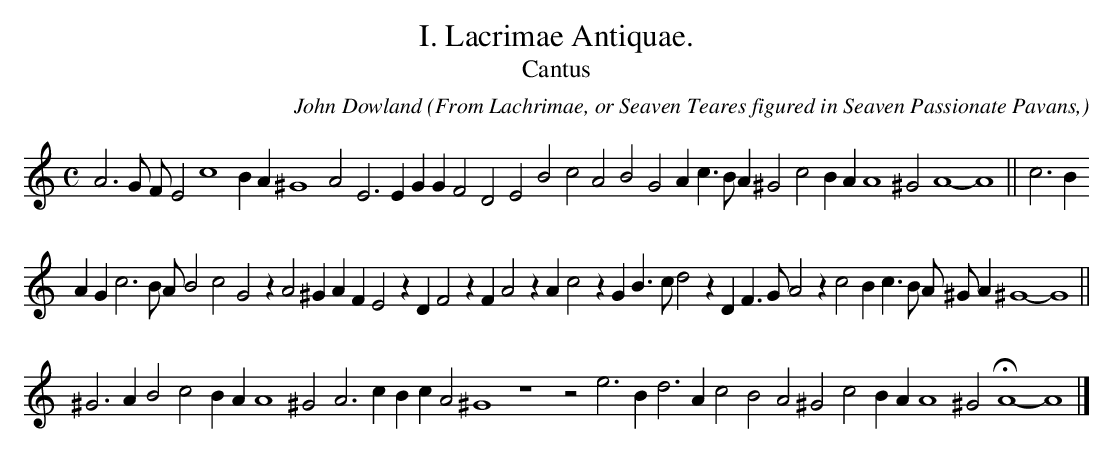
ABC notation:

X:1
T:I. Lacrimae Antiquae.
C: John Dowland
O: From Lachrimae, or Seaven Teares figured in Seaven Passionate Pavans,
T:Cantus
L:1/4
M:C
K:A minor
A3 G/ F/ E2 c4 B A ^G4 A2 E3 E G G F2 D2 E2 B2 c2 A2 B2 G2 A c > B A ^G2 c2 B A A4 ^G2 A4-A4 || c3 B
A G c3 B/ A/ B2 c2 G2 z A2 ^G A F E2 z D F2 z F A2 z A c2 z G B > c d2 z D F > G A2 z c2 B c > B  A/ ^G/ A ^G4-G4 ||
^G3 A B2 c2 B A A4 ^G2 A3 c B c A2 ^G4 z4 z2 e3 B d3 A c2 B2 A2 ^G2 c2 B A A4 ^G2 HA4-A4 |]
